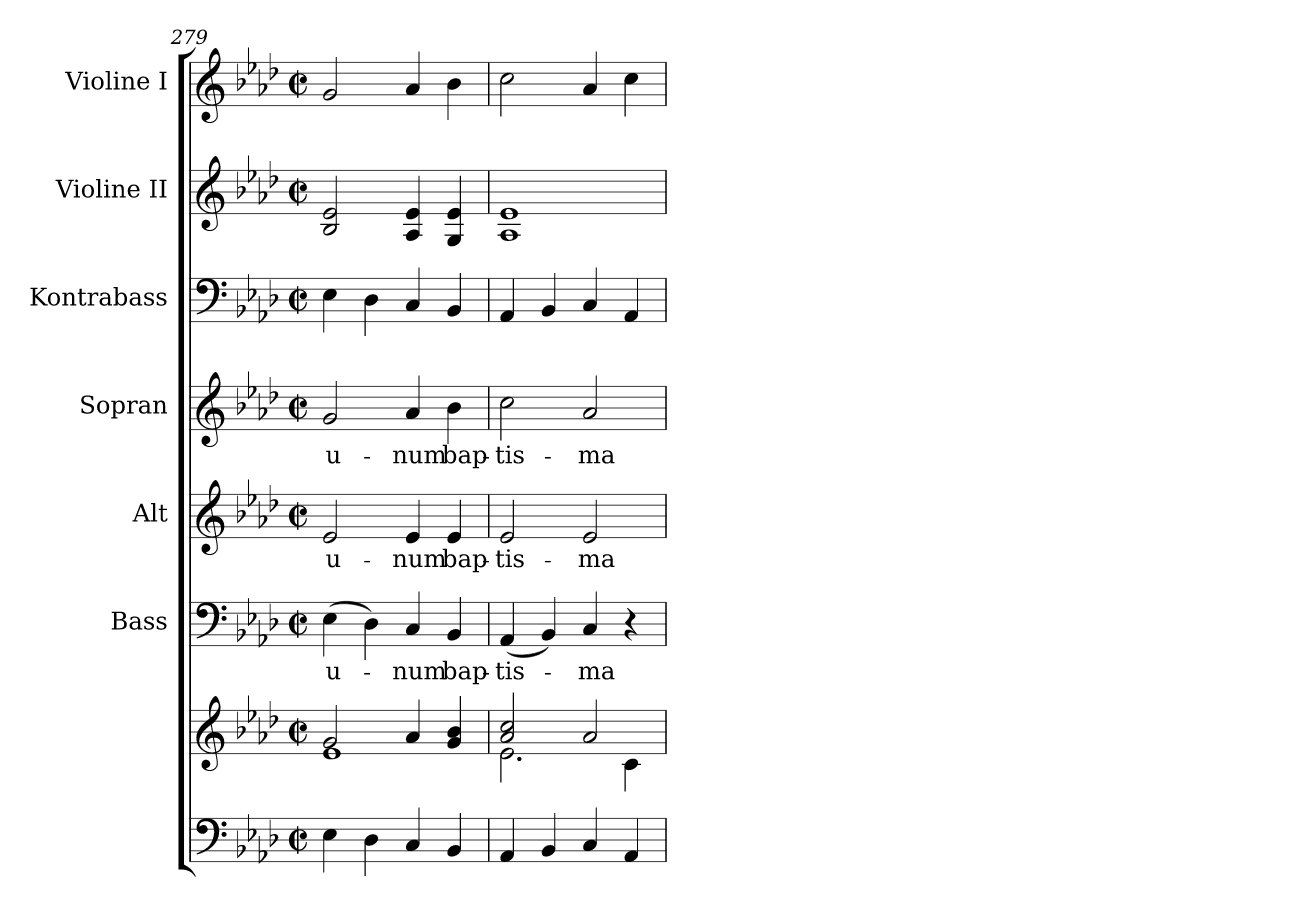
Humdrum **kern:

**kern	**kern	**kern	**text	**kern	**text	**kern	**text	**kern	**kern	**kern
*part7	*part7	*part6	*part6	*part5	*part5	*part4	*part4	*part3	*part2	*part1
*staff8	*staff7	*staff6	*staff6	*staff5	*staff5	*staff4	*staff4	*staff3	*staff2	*staff1
*	*	*I"Bass	*	*I"Alt	*	*I"Sopran	*	*I"Kontrabass	*I"Violine II	*I"Violine I
*	*	*I'B.	*	*I'A.	*	*I'S.	*	*I'Kb.	*I'Vl. II	*I'Vl. I
*clefF4	*clefG2	*clefF4	*	*clefG2	*	*clefG2	*	*clefF4	*clefG2	*clefG2
*	*	*	*	*	*	*	*	*ITrd7c12	*	*
*k[b-e-a-d-]	*k[b-e-a-d-]	*k[b-e-a-d-]	*	*k[b-e-a-d-]	*	*k[b-e-a-d-]	*	*k[b-e-a-d-]	*k[b-e-a-d-]	*k[b-e-a-d-]
*A-:	*A-:	*A-:	*	*A-:	*	*A-:	*	*A-:	*A-:	*A-:
*M2/2	*M2/2	*M2/2	*	*M2/2	*	*M2/2	*	*M2/2	*M2/2	*M2/2
*met(c|)	*met(c|)	*met(c|)	*	*met(c|)	*	*met(c|)	*	*met(c|)	*met(c|)	*met(c|)
=279	=279	=279	=279	=279	=279	=279	=279	=279	=279	=279
*	*^	*	*	*	*	*	*	*	*	*
!	!	!	!	!LO:LY:b	!	!LO:LY:b	!	!LO:LY:b	!	!	!
4E-\	2g/	1e-	(>4E-\	u-	2e-/	u-	2g/	u-	4EE-\	2B-/ 2e-/	2g/
4D-\	.	.	4D-\)	.	.	.	.	.	4DD-\	.	.
!	!	!	!	!LO:LY:b	!	!LO:LY:b	!	!LO:LY:b	!	!	!
4C/	4a-/	.	4C/	-num	4e-/	-num	4a-/	-num	4CC/	4A-/ 4e-/	4a-/
!	!	!	!	!LO:LY:b	!	!LO:LY:b	!	!LO:LY:b	!	!	!
4BB-/	4g/ 4b-/	.	4BB-/	bap-	4e-/	bap-	4b-\	bap-	4BBB-/	4G/ 4e-/	4b-\
=280	=280	=280	=280	=280	=280	=280	=280	=280	=280	=280	=280
!	!	!	!	!LO:LY:b	!	!LO:LY:b	!	!LO:LY:b	!	!	!
4AA-/	2a-/ 2cc/	2.e-\	(<4AA-/	-tis-	2e-/	-tis-	2cc\	-tis-	4AAA-/	1A- 1e-	2cc\
4BB-/	.	.	4BB-/)	.	.	.	.	.	4BBB-/	.	.
!	!	!	!	!LO:LY:b	!	!LO:LY:b	!	!LO:LY:b	!	!	!
4C/	2a-/	.	4C/	-ma	2e-/	-ma	2a-/	-ma	4CC/	.	4a-/
4AA-/	.	4c\	4r	.	.	.	.	.	4AAA-/	.	4cc\
*	*v	*v	*	*	*	*	*	*	*	*	*
=	=	=	=	=	=	=	=	=	=	=
*-	*-	*-	*-	*-	*-	*-	*-	*-	*-	*-
